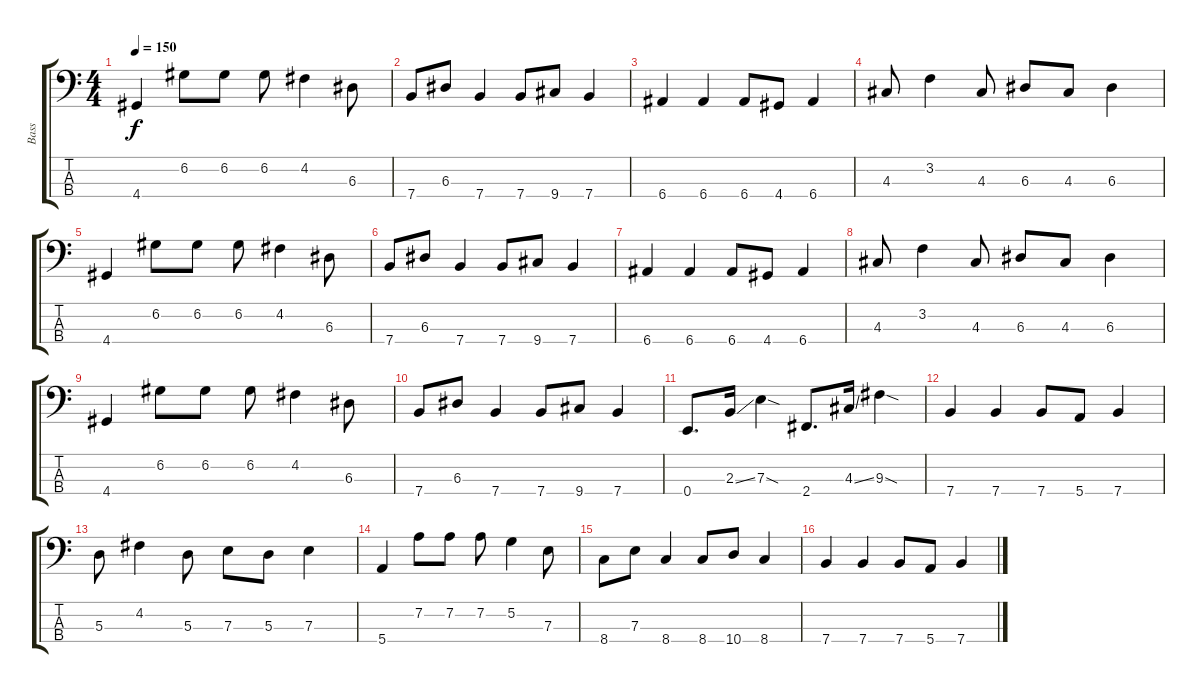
\track ("Bass" "Bass") {instrument electricbassfinger}
\staff {score tabs}
\tuning (G2 D2 A1 E1) {hide}
\ts (4 4)
\tempo 150
\clef f4
\ks c
4.4.4{dy f} 6.2.8 6.2.8 6.2.8 4.2.4 6.3.8 |
7.4.8 6.3.8 7.4.4 7.4.8 9.4.8 7.4.4 |
6.4.4 6.4.4 6.4.8 4.4.8 6.4.4 |
4.3.8 3.2.4 4.3.8 6.3.8 4.3.8 6.3.4 |
4.4.4 6.2.8 6.2.8 6.2.8 4.2.4 6.3.8 |
7.4.8 6.3.8 7.4.4 7.4.8 9.4.8 7.4.4 |
6.4.4 6.4.4 6.4.8 4.4.8 6.4.4 |
4.3.8 3.2.4 4.3.8 6.3.8 4.3.8 6.3.4 |
4.4.4 6.2.8 6.2.8 6.2.8 4.2.4 6.3.8 |
7.4.8 6.3.8 7.4.4 7.4.8 9.4.8 7.4.4 |
0.4.8{d} 2.3{ss}.16 7.3{sod}.4 2.4.8{d} 4.3{ss}.16 9.3{sod}.4 |
7.4.4 7.4.4 7.4.8 5.4.8 7.4.4 |
5.3.8 4.2.4 5.3.8 7.3.8 5.3.8 7.3.4 |
5.4.4 7.2.8 7.2.8 7.2.8 5.2.4 7.3.8 |
8.4.8 7.3.8 8.4.4 8.4.8 10.4.8 8.4.4 |
7.4.4 7.4.4 7.4.8 5.4.8 7.4.4
